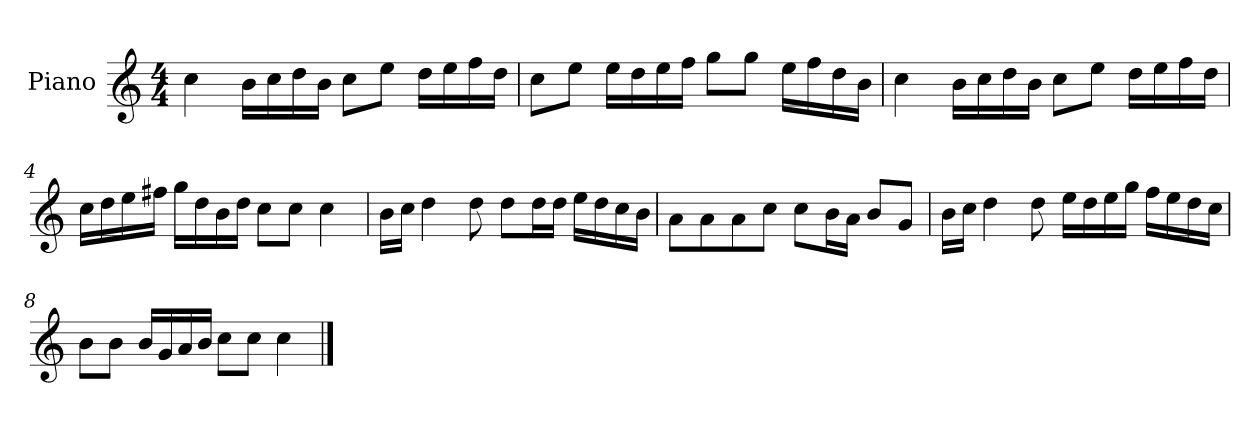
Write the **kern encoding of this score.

**kern
*part1
*staff1
*I"Piano
*I'P-no
*clefG2
*k[]
*M4/4
*MM90
=1
4cc\
16b\LL
16cc\
16dd\
16b\JJ
8cc\L
8ee\J
16dd\LL
16ee\
16ff\
16dd\JJ
=2
8cc\L
8ee\J
16ee\LL
16dd\
16ee\
16ff\JJ
8gg\L
8gg\J
16ee\LL
16ff\
16dd\
16b\JJ
=3
4cc\
16b\LL
16cc\
16dd\
16b\JJ
8cc\L
8ee\J
16dd\LL
16ee\
16ff\
16dd\JJ
!!LO:LB:g=z
=4
16cc\LL
16dd\
16ee\
16ff#X\JJ
16gg\LL
16dd\
16b\
16dd\JJ
8cc\L
8cc\J
4cc\
=5
16b\LL
16cc\JJ
4dd\
8dd\
8dd\L
16dd\L
16dd\JJ
16ee\LL
16dd\
16cc\
16b\JJ
=6
8a\L
8a\
8a\
8cc\J
8cc\L
16b\L
16a\JJ
8b/L
8g/J
=7
16b\LL
16cc\JJ
4dd\
8dd\
16ee\LL
16dd\
16ee\
16gg\JJ
16ff\LL
16ee\
16dd\
16cc\JJ
!!LO:LB:g=z
=8
8b\L
8b\J
16b/LL
16g/
16a/
16b/JJ
8cc\L
8cc\J
4cc\
==
*-
